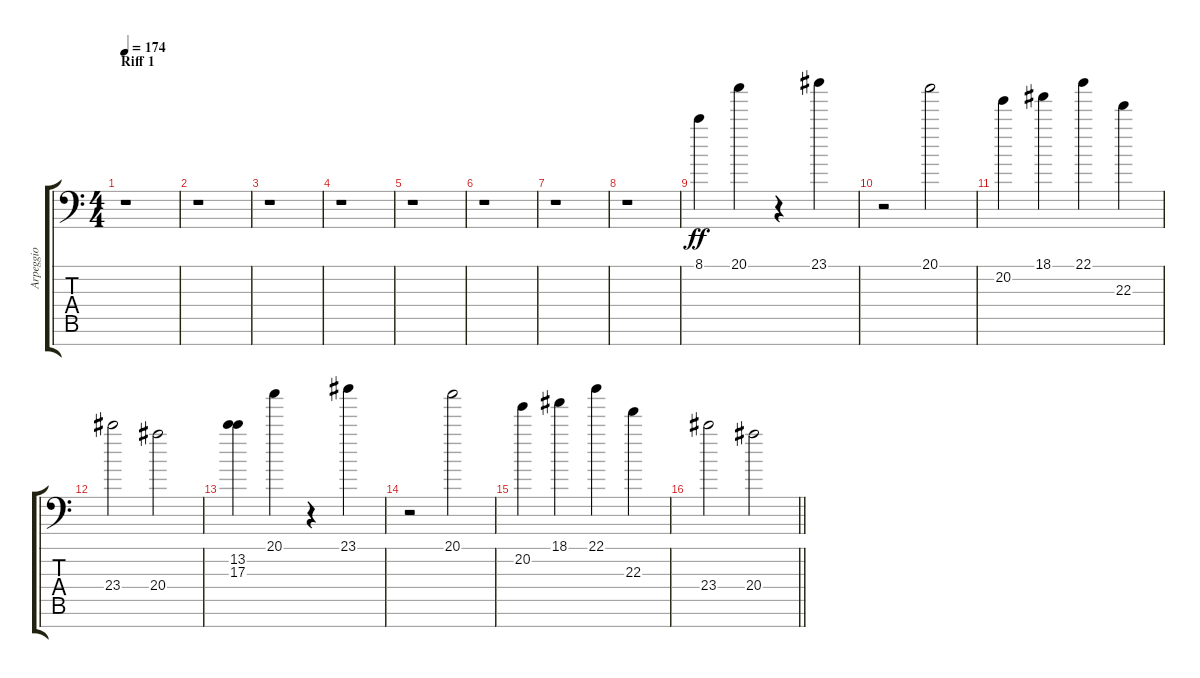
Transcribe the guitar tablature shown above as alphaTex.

\track ("Arpeggio" "Arpeggio") {instrument synthbass1}
\staff {score tabs}
\tuning (E4 B3 G3 D3 A2 E2 C-1) {hide}
\ts (4 4)
\section ("" "Riff 1")
\tempo 174
\clef f4
\ks c
r.1{dy f} |
r.1 |
r.1 |
r.1 |
r.1 |
r.1 |
r.1 |
r.1 |
8.1.4{dy ff} 20.1.4 r.4 23.1.4 |
r.2 20.1.2 |
20.2.4 18.1.4 22.1.4 22.3.4 |
23.4.2 20.4.2 |
(13.2 17.3).4 20.1.4 r.4 23.1.4 |
r.2 20.1.2 |
20.2.4 18.1.4 22.1.4 22.3.4 |
\barLineRight lightlight
23.4.2 20.4.2
